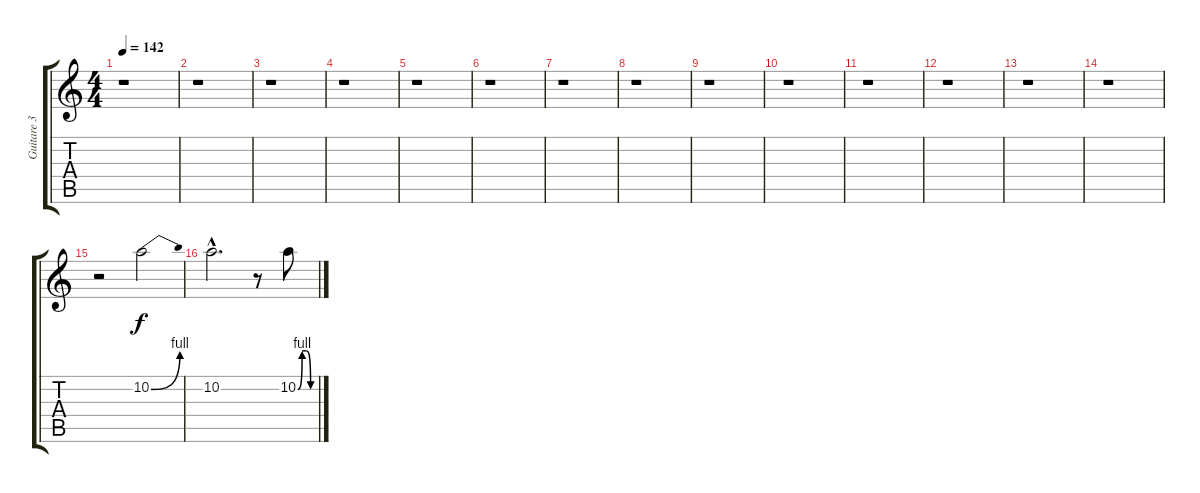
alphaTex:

\track ("Guitare 3" "Guitare 3") {instrument overdrivenguitar}
\staff {score tabs}
\tuning (E4 B3 G3 D3 A2 E2) {hide}
\ts (4 4)
\tempo 142
\clef g2
\ks c
r.1{dy mf} |
r.1 |
r.1 |
r.1 |
r.1 |
r.1 |
r.1 |
r.1 |
r.1 |
r.1 |
r.1 |
r.1 |
r.1 |
r.1 |
r.2 10.2{be (bend 0 0 60 4)}.2{dy f} |
10.2{hac}.2{d} r.8 10.2{be (custom 0 0 15 4 30 4 45 0 60 0)}.8
